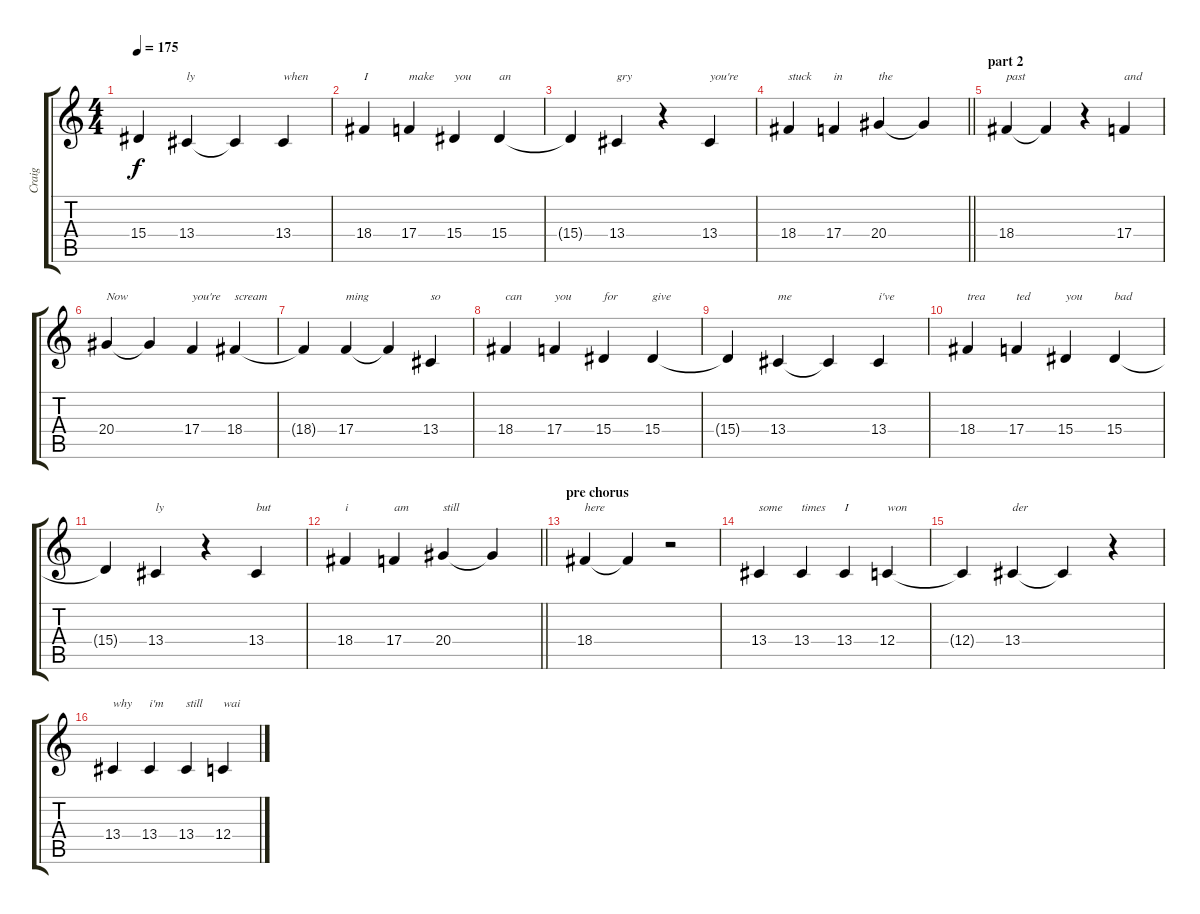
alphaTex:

\track ("Craig" "Craig") {instrument voiceoohs}
\staff {score tabs}
\tuning (D4 A3 F3 C3 G2 C2) {hide}
\ts (4 4)
\tempo 175
\clef g2
\ks c
15.4{t}.4{dy f} 13.4.4{txt "ly"} 13.4{t}.4 13.4.4{txt "when"} |
18.4.4{txt "I"} 17.4.4{txt "make"} 15.4.4{txt "you"} 15.4.4{txt "an"} |
15.4{t}.4 13.4.4{txt "gry"} r.4 13.4.4{txt "you're"} |
\barLineRight lightlight
18.4.4{txt "stuck"} 17.4.4{txt "in"} 20.4.4{txt "the"} 20.4{t}.4 |
\section ("" "part 2")
18.4.4{txt "past"} 18.4{t}.4 r.4 17.4.4{txt "and"} |
20.4.4{txt "Now"} 20.4{t}.4 17.4.4{txt "you're"} 18.4.4{txt "scream"} |
18.4{t}.4 17.4.4{txt "ming"} 17.4{t}.4 13.4.4{txt "so"} |
18.4.4{txt "can"} 17.4.4{txt "you"} 15.4.4{txt "for"} 15.4.4{txt "give"} |
15.4{t}.4 13.4.4{txt "me"} 13.4{t}.4 13.4.4{txt "i've"} |
18.4.4{txt "trea"} 17.4.4{txt "ted"} 15.4.4{txt "you"} 15.4.4{txt "bad"} |
15.4{t}.4 13.4.4{txt "ly"} r.4 13.4.4{txt "but"} |
\barLineRight lightlight
18.4.4{txt "i"} 17.4.4{txt "am"} 20.4.4{txt "still"} 20.4{t}.4 |
\section ("" "pre chorus")
18.4.4{txt "here"} 18.4{t}.4 r.2 |
13.4.4{txt "some"} 13.4.4{txt "times"} 13.4.4{txt "I"} 12.4.4{txt "won"} |
12.4{t}.4 13.4.4{txt "der"} 13.4{t}.4 r.4 |
13.4.4{txt "why "} 13.4.4{txt "i'm"} 13.4.4{txt "still"} 12.4.4{txt "wai"}
